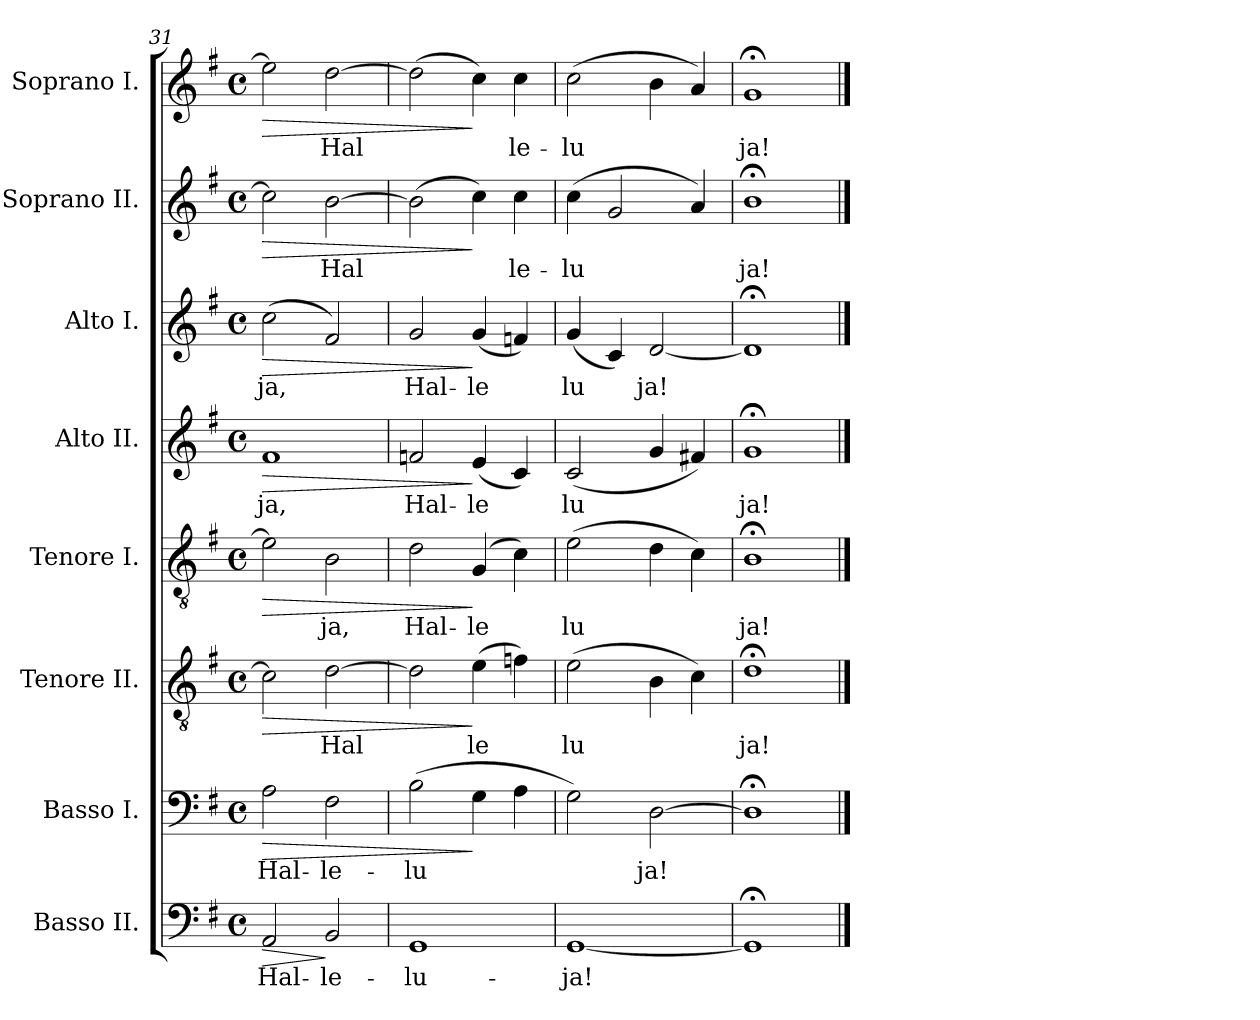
**kern	**text	**dynam	**kern	**text	**dynam	**kern	**text	**dynam	**kern	**text	**dynam	**kern	**text	**dynam	**kern	**text	**dynam	**kern	**text	**dynam	**kern	**text	**dynam
*part8	*part8	*part8	*part7	*part7	*part7	*part6	*part6	*part6	*part5	*part5	*part5	*part4	*part4	*part4	*part3	*part3	*part3	*part2	*part2	*part2	*part1	*part1	*part1
*staff8	*staff8	*staff8	*staff7	*staff7	*staff7	*staff6	*staff6	*staff6	*staff5	*staff5	*staff5	*staff4	*staff4	*staff4	*staff3	*staff3	*staff3	*staff2	*staff2	*staff2	*staff1	*staff1	*staff1
*I"Basso II.	*	*	*I"Basso I.	*	*	*I"Tenore II.	*	*	*I"Tenore I.	*	*	*I"Alto II.	*	*	*I"Alto I.	*	*	*I"Soprano II.	*	*	*I"Soprano I.	*	*
*clefF4	*	*	*clefF4	*	*	*clefGv2	*	*	*clefGv2	*	*	*clefG2	*	*	*clefG2	*	*	*clefG2	*	*	*clefG2	*	*
*k[f#]	*	*	*k[f#]	*	*	*k[f#]	*	*	*k[f#]	*	*	*k[f#]	*	*	*k[f#]	*	*	*k[f#]	*	*	*k[f#]	*	*
*G:	*	*	*G:	*	*	*G:	*	*	*G:	*	*	*G:	*	*	*G:	*	*	*G:	*	*	*G:	*	*
*M4/4	*	*	*M4/4	*	*	*M4/4	*	*	*M4/4	*	*	*M4/4	*	*	*M4/4	*	*	*M4/4	*	*	*M4/4	*	*
*met(c)	*	*	*met(c)	*	*	*met(c)	*	*	*met(c)	*	*	*met(c)	*	*	*met(c)	*	*	*met(c)	*	*	*met(c)	*	*
=31	=31	=31	=31	=31	=31	=31	=31	=31	=31	=31	=31	=31	=31	=31	=31	=31	=31	=31	=31	=31	=31	=31	=31
!	!LO:LY:b:cj	!LO:HP:b	!	!LO:LY:b:cj	!LO:HP:b	!	!LO:LY:b:cj	!LO:HP:b	!	!LO:LY:b:cj	!LO:HP:b	!	!LO:LY:b:cj	!LO:HP:b	!	!LO:LY:b:cj	!LO:HP:b	!	!LO:LY:b:cj	!LO:HP:b	!	!LO:LY:b:cj	!LO:HP:b
2AA/	Hal-	>	2A\	Hal-	>	2c\]	.	>	2e\]	--	>	1f#	-ja,	>	(>2cc\	-ja,	>	2cc\]	.	>	2ee\]	.	>
!	!LO:LY:b:cj	!	!	!LO:LY:b:cj	!	!	!LO:LY:b:cj	!	!	!LO:LY:b:cj	!	!	!	!	!	!LO:LY:b:cj	!	!	!LO:LY:b:cj	!	!	!LO:LY:b:cj	!
2BB/	-le-	]	2F#\	-le-	.	[>2d\	Hal-	.	2B\	-ja,	.	.	.	.	2f#/)	.	.	[>2b\	Hal-	.	[>2dd\	Hal-	.
=32!	=32!	=32!	=32!	=32!	=32!	=32!	=32!	=32!	=32!	=32!	=32!	=32!	=32!	=32!	=32!	=32!	=32!	=32!	=32!	=32!	=32!	=32!	=32!
!	!LO:LY:b:cj	!	!	!LO:LY:b:cj	!	!	!LO:LY:b:cj	!	!	!LO:LY:b:cj	!	!	!LO:LY:b:cj	!	!	!LO:LY:b:cj	!	!	!LO:LY:b:cj	!	!	!LO:LY:b:cj	!
1GG	-lu-	.	(>2B\	-lu-	.	2d\]	--	.	2d\	Hal-	.	2fn/	Hal-	.	2g/	Hal-	.	(>2b\]	--	.	(>2dd\]	--	.
!	!	!	!	!LO:LY:b:cj	!	!	!LO:LY:b:cj	!	!	!LO:LY:b:cj	!	!	!LO:LY:b:cj	!	!	!LO:LY:b:cj	!	!	!LO:LY:b:cj	!	!	!LO:LY:b:cj	!
.	.	.	4G\	--	]	(>4e\	-le-	]	(>4G/	-le-	]	(<4e/	-le-	]	(<4g/	-le-	]	4cc\)	--	]	4cc\)	--	]
!	!	!	!	!LO:LY:b:cj	!	!	!LO:LY:b:cj	!	!	!LO:LY:b:cj	!	!	!LO:LY:b:cj	!	!	!LO:LY:b:cj	!	!	!LO:LY:b:cj	!	!	!LO:LY:b:cj	!
.	.	.	4A\	--	.	4fn\)	--	.	4c\)	--	.	4c/)	--	.	4fn/)	--	.	4cc\	-le-	.	4cc\	-le-	.
=33!	=33!	=33!	=33!	=33!	=33!	=33!	=33!	=33!	=33!	=33!	=33!	=33!	=33!	=33!	=33!	=33!	=33!	=33!	=33!	=33!	=33!	=33!	=33!
!	!LO:LY:b:cj	!	!	!LO:LY:b:cj	!	!	!LO:LY:b:cj	!	!	!LO:LY:b:cj	!	!	!LO:LY:b:cj	!	!	!LO:LY:b:cj	!	!	!LO:LY:b:cj	!	!	!LO:LY:b:cj	!
[<1GG	-ja!	.	2G\)	--	.	(>2e\	-lu-	.	(>2e\	-lu-	.	(<2c/	-lu-	.	(<4g/	-lu-	.	(>4cc\	-lu-	.	(>2cc\	-lu-	.
!	!	!	!	!	!	!	!	!	!	!	!	!	!	!	!	!LO:LY:b:cj	!	!	!LO:LY:b:cj	!	!	!	!
.	.	.	.	.	.	.	.	.	.	.	.	.	.	.	4c/)	--	.	2g/	--	.	.	.	.
!	!	!	!	!LO:LY:b:cj	!	!	!LO:LY:b:cj	!	!	!LO:LY:b:cj	!	!	!LO:LY:b:cj	!	!	!LO:LY:b:cj	!	!	!	!	!	!LO:LY:b:cj	!
.	.	.	[>2D\	-ja!	.	4B\	--	.	4d\	--	.	4g/	--	.	[<2d/	-ja!	.	.	.	.	4b\	--	.
!	!	!	!	!	!	!	!LO:LY:b:cj	!	!	!LO:LY:b:cj	!	!	!LO:LY:b:cj	!	!	!	!	!	!LO:LY:b:cj	!	!	!LO:LY:b:cj	!
.	.	.	.	.	.	4c\)	--	.	4c\)	--	.	4f#X/)	--	.	.	.	.	4a/)	--	.	4a/)	--	.
=34!	=34!	=34!	=34!	=34!	=34!	=34!	=34!	=34!	=34!	=34!	=34!	=34!	=34!	=34!	=34!	=34!	=34!	=34!	=34!	=34!	=34!	=34!	=34!
!	!LO:LY:b:cj	!	!	!LO:LY:b:cj	!	!	!LO:LY:b:cj	!	!	!LO:LY:b:cj	!	!	!LO:LY:b:cj	!	!	!LO:LY:b:cj	!	!	!LO:LY:b:cj	!	!	!LO:LY:b:cj	!
1GG;<]	.	.	1D;<]	.	.	1d;<	-ja!	.	1B;<	-ja!	.	1g;<	-ja!	.	1d;<]	.	.	1b;<	-ja!	.	1g;<	-ja!	.
==	==	==	==	==	==	==	==	==	==	==	==	==	==	==	==	==	==	==	==	==	==	==	==
*-	*-	*-	*-	*-	*-	*-	*-	*-	*-	*-	*-	*-	*-	*-	*-	*-	*-	*-	*-	*-	*-	*-	*-
